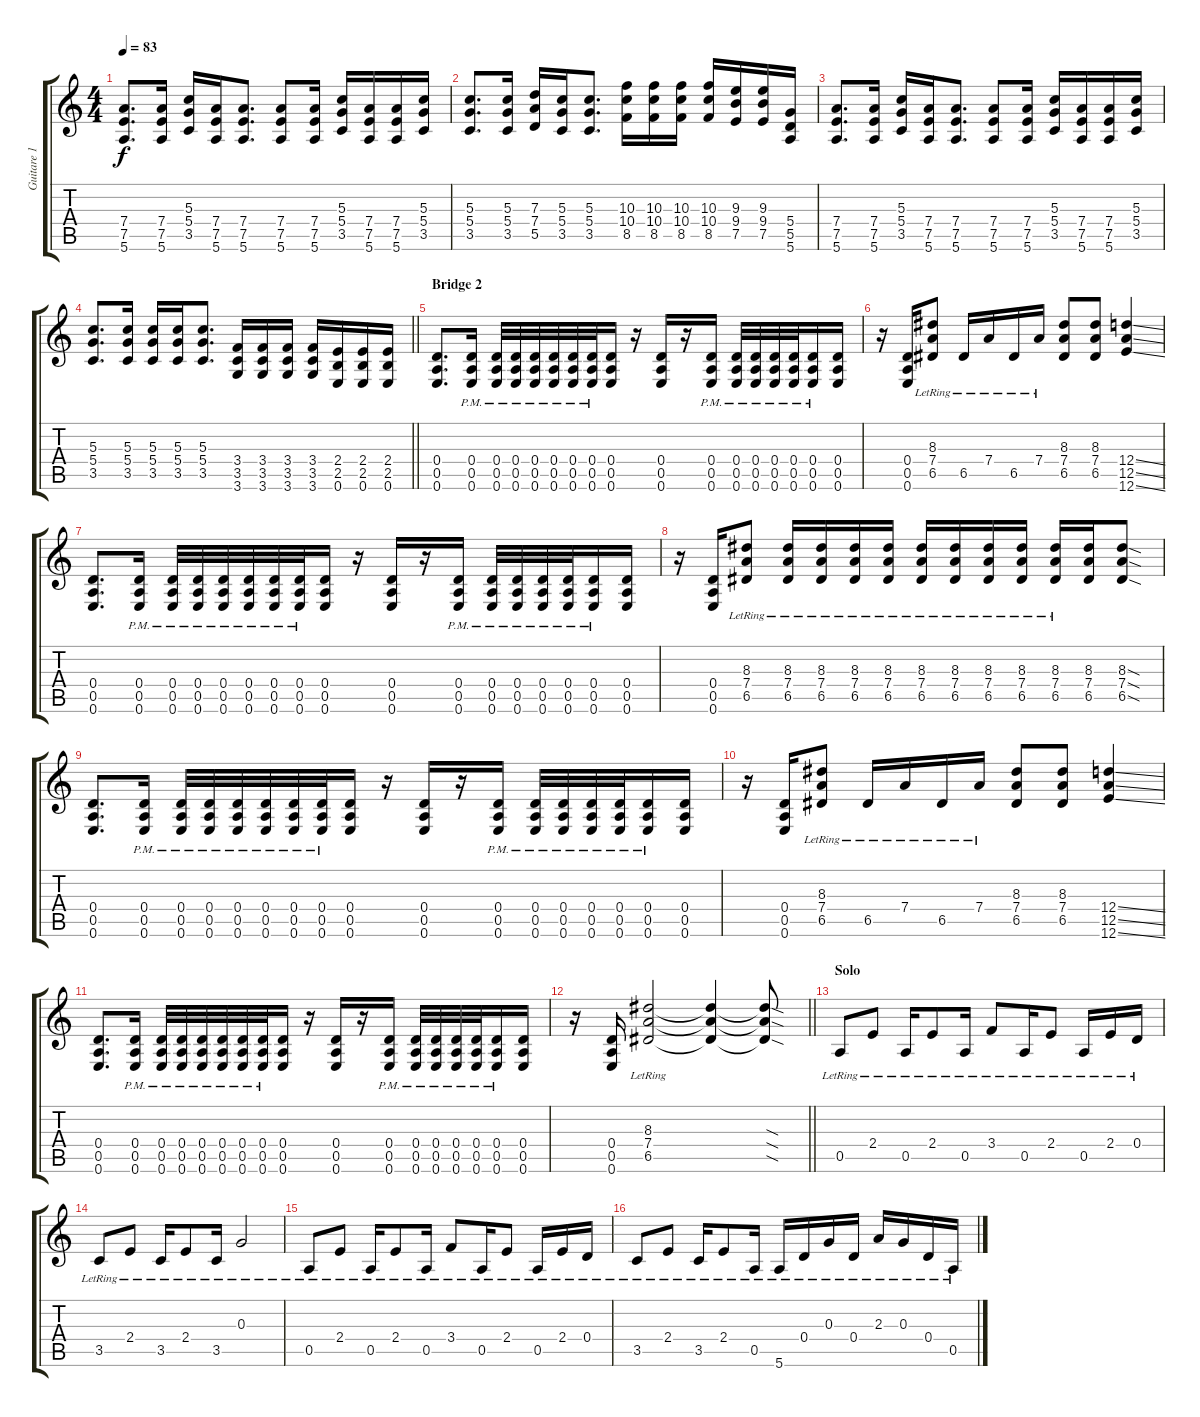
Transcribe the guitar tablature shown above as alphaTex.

\track ("Guitare 1" "Guitare 1") {instrument overdrivenguitar}
\staff {score tabs}
\tuning (E4 B3 G3 D3 A2 E2) {hide}
\ts (4 4)
\tempo 83
\clef g2
\ks c
(7.4 7.5 5.6).8{d dy f} (7.4 7.5 5.6).16 (5.3 5.4 3.5).16 (7.4 7.5 5.6).16 (7.4 7.5 5.6).8{d} (7.4 7.5 5.6).8 (7.4 7.5 5.6).16 (5.3 5.4 3.5).16 (7.4 7.5 5.6).16 (7.4 7.5 5.6).16 (5.3 5.4 3.5).16 |
(5.3 5.4 3.5).8{d} (5.3 5.4 3.5).16 (7.3 7.4 5.5).16 (5.3 5.4 3.5).16 (5.3 5.4 3.5).8{d} (10.3 10.4 8.5).16 (10.3 10.4 8.5).16 (10.3 10.4 8.5).16 (10.3 10.4 8.5).16 (9.3 9.4 7.5).16 (9.3 9.4 7.5).16 (5.4 5.5 5.6).16 |
(7.4 7.5 5.6).8{d} (7.4 7.5 5.6).16 (5.3 5.4 3.5).16 (7.4 7.5 5.6).16 (7.4 7.5 5.6).8{d} (7.4 7.5 5.6).8 (7.4 7.5 5.6).16 (5.3 5.4 3.5).16 (7.4 7.5 5.6).16 (7.4 7.5 5.6).16 (5.3 5.4 3.5).16 |
\barLineRight lightlight
(5.3 5.4 3.5).8{d} (5.3 5.4 3.5).16 (5.3 5.4 3.5).16 (5.3 5.4 3.5).16 (5.3 5.4 3.5).8{d} (3.4 3.5 3.6).16 (3.4 3.5 3.6).16 (3.4 3.5 3.6).16 (3.4 3.5 3.6).16 (2.4 2.5 0.6).16 (2.4 2.5 0.6).16 (2.4 2.5 0.6).16 |
\section ("" "Bridge 2")
(0.4 0.5 0.6).8{d} (0.4{pm} 0.5{pm} 0.6{pm}).16 (0.4{pm} 0.5{pm} 0.6{pm}).32 (0.4{pm} 0.5{pm} 0.6{pm}).32 (0.4{pm} 0.5{pm} 0.6{pm}).32 (0.4{pm} 0.5{pm} 0.6{pm}).32 (0.4{pm} 0.5{pm} 0.6{pm}).32 (0.4{pm} 0.5{pm} 0.6{pm}).32 (0.4 0.5 0.6).16 r.16 (0.4 0.5 0.6).16 r.16 (0.4{pm} 0.5{pm} 0.6{pm}).16 (0.4{pm} 0.5{pm} 0.6{pm}).32 (0.4{pm} 0.5{pm} 0.6{pm}).32 (0.4{pm} 0.5{pm} 0.6{pm}).32 (0.4{pm} 0.5{pm} 0.6{pm}).32 (0.4{pm} 0.5{pm} 0.6{pm}).16 (0.4 0.5 0.6).16 |
r.16 (0.4 0.5 0.6).16 (8.3 7.4{lr} 6.5).8 6.5{lr}.16 7.4{lr}.16 6.5{lr}.16 7.4{lr}.16 (8.3 7.4 6.5).8 (8.3 7.4 6.5).8 (12.4{ss} 12.5{ss} 12.6{ss}).4 |
(0.4 0.5 0.6).8{d} (0.4{pm} 0.5{pm} 0.6{pm}).16 (0.4{pm} 0.5{pm} 0.6{pm}).32 (0.4{pm} 0.5{pm} 0.6{pm}).32 (0.4{pm} 0.5{pm} 0.6{pm}).32 (0.4{pm} 0.5{pm} 0.6{pm}).32 (0.4{pm} 0.5{pm} 0.6{pm}).32 (0.4{pm} 0.5{pm} 0.6{pm}).32 (0.4 0.5 0.6).16 r.16 (0.4 0.5 0.6).16 r.16 (0.4{pm} 0.5{pm} 0.6{pm}).16 (0.4{pm} 0.5{pm} 0.6{pm}).32 (0.4{pm} 0.5{pm} 0.6{pm}).32 (0.4{pm} 0.5{pm} 0.6{pm}).32 (0.4{pm} 0.5{pm} 0.6{pm}).32 (0.4{pm} 0.5{pm} 0.6{pm}).16 (0.4 0.5 0.6).16 |
r.16 (0.4 0.5 0.6).16 (8.3 7.4{lr} 6.5).8 (8.3{lr} 7.4{lr} 6.5{lr}).16 (8.3{lr} 7.4{lr} 6.5{lr}).16 (8.3{lr} 7.4{lr} 6.5{lr}).16 (8.3{lr} 7.4{lr} 6.5{lr}).16 (8.3{lr} 7.4 6.5).16 (8.3{lr} 7.4{lr} 6.5{lr}).16 (8.3{lr} 7.4{lr} 6.5{lr}).16 (8.3{lr} 7.4{lr} 6.5{lr}).16 (8.3{lr} 7.4{lr} 6.5{lr}).16 (8.3 7.4 6.5).16 (8.3{sod} 7.4{sod} 6.5{sod}).8 |
(0.4 0.5 0.6).8{d} (0.4{pm} 0.5{pm} 0.6{pm}).16 (0.4{pm} 0.5{pm} 0.6{pm}).32 (0.4{pm} 0.5{pm} 0.6{pm}).32 (0.4{pm} 0.5{pm} 0.6{pm}).32 (0.4{pm} 0.5{pm} 0.6{pm}).32 (0.4{pm} 0.5{pm} 0.6{pm}).32 (0.4{pm} 0.5{pm} 0.6{pm}).32 (0.4 0.5 0.6).16 r.16 (0.4 0.5 0.6).16 r.16 (0.4{pm} 0.5{pm} 0.6{pm}).16 (0.4{pm} 0.5{pm} 0.6{pm}).32 (0.4{pm} 0.5{pm} 0.6{pm}).32 (0.4{pm} 0.5{pm} 0.6{pm}).32 (0.4{pm} 0.5{pm} 0.6{pm}).32 (0.4{pm} 0.5{pm} 0.6{pm}).16 (0.4 0.5 0.6).16 |
r.16 (0.4 0.5 0.6).16 (8.3 7.4{lr} 6.5).8 6.5{lr}.16 7.4{lr}.16 6.5{lr}.16 7.4{lr}.16 (8.3 7.4 6.5).8 (8.3 7.4 6.5).8 (12.4{ss} 12.5{ss} 12.6{ss}).4 |
(0.4 0.5 0.6).8{d} (0.4{pm} 0.5{pm} 0.6{pm}).16 (0.4{pm} 0.5{pm} 0.6{pm}).32 (0.4{pm} 0.5{pm} 0.6{pm}).32 (0.4{pm} 0.5{pm} 0.6{pm}).32 (0.4{pm} 0.5{pm} 0.6{pm}).32 (0.4{pm} 0.5{pm} 0.6{pm}).32 (0.4{pm} 0.5{pm} 0.6{pm}).32 (0.4 0.5 0.6).16 r.16 (0.4 0.5 0.6).16 r.16 (0.4{pm} 0.5{pm} 0.6{pm}).16 (0.4{pm} 0.5{pm} 0.6{pm}).32 (0.4{pm} 0.5{pm} 0.6{pm}).32 (0.4{pm} 0.5{pm} 0.6{pm}).32 (0.4{pm} 0.5{pm} 0.6{pm}).32 (0.4{pm} 0.5{pm} 0.6{pm}).16 (0.4 0.5 0.6).16 |
\barLineRight lightlight
r.16 (0.4 0.5 0.6).16 (8.3 7.4{lr} 6.5).2 (8.3{t} 7.4{t} 6.5{t}).4 (8.3{sod t} 7.4{sod t} 6.5{sod t}).8 |
\section ("" "Solo")
0.5{lr}.8 2.4{lr}.8 0.5{lr}.16 2.4{lr}.8 0.5{lr}.16 3.4{lr}.8 0.5{lr}.16 2.4{lr}.8 0.5{lr}.16 2.4{lr}.16 0.4{lr}.16 |
3.5{lr}.8 2.4{lr}.8 3.5{lr}.16 2.4{lr}.8 3.5{lr}.16 0.3{lr}.2 |
0.5{lr}.8 2.4{lr}.8 0.5{lr}.16 2.4{lr}.8 0.5{lr}.16 3.4{lr}.8 0.5{lr}.16 2.4{lr}.8 0.5{lr}.16 2.4{lr}.16 0.4{lr}.16 |
3.5{lr}.8 2.4{lr}.8 3.5{lr}.16 2.4{lr}.8 0.5{lr}.16 5.6{lr}.16 0.4{lr}.16 0.3{lr}.16 0.4{lr}.16 2.3{lr}.16 0.3{lr}.16 0.4{lr}.16 0.5{lr}.16
